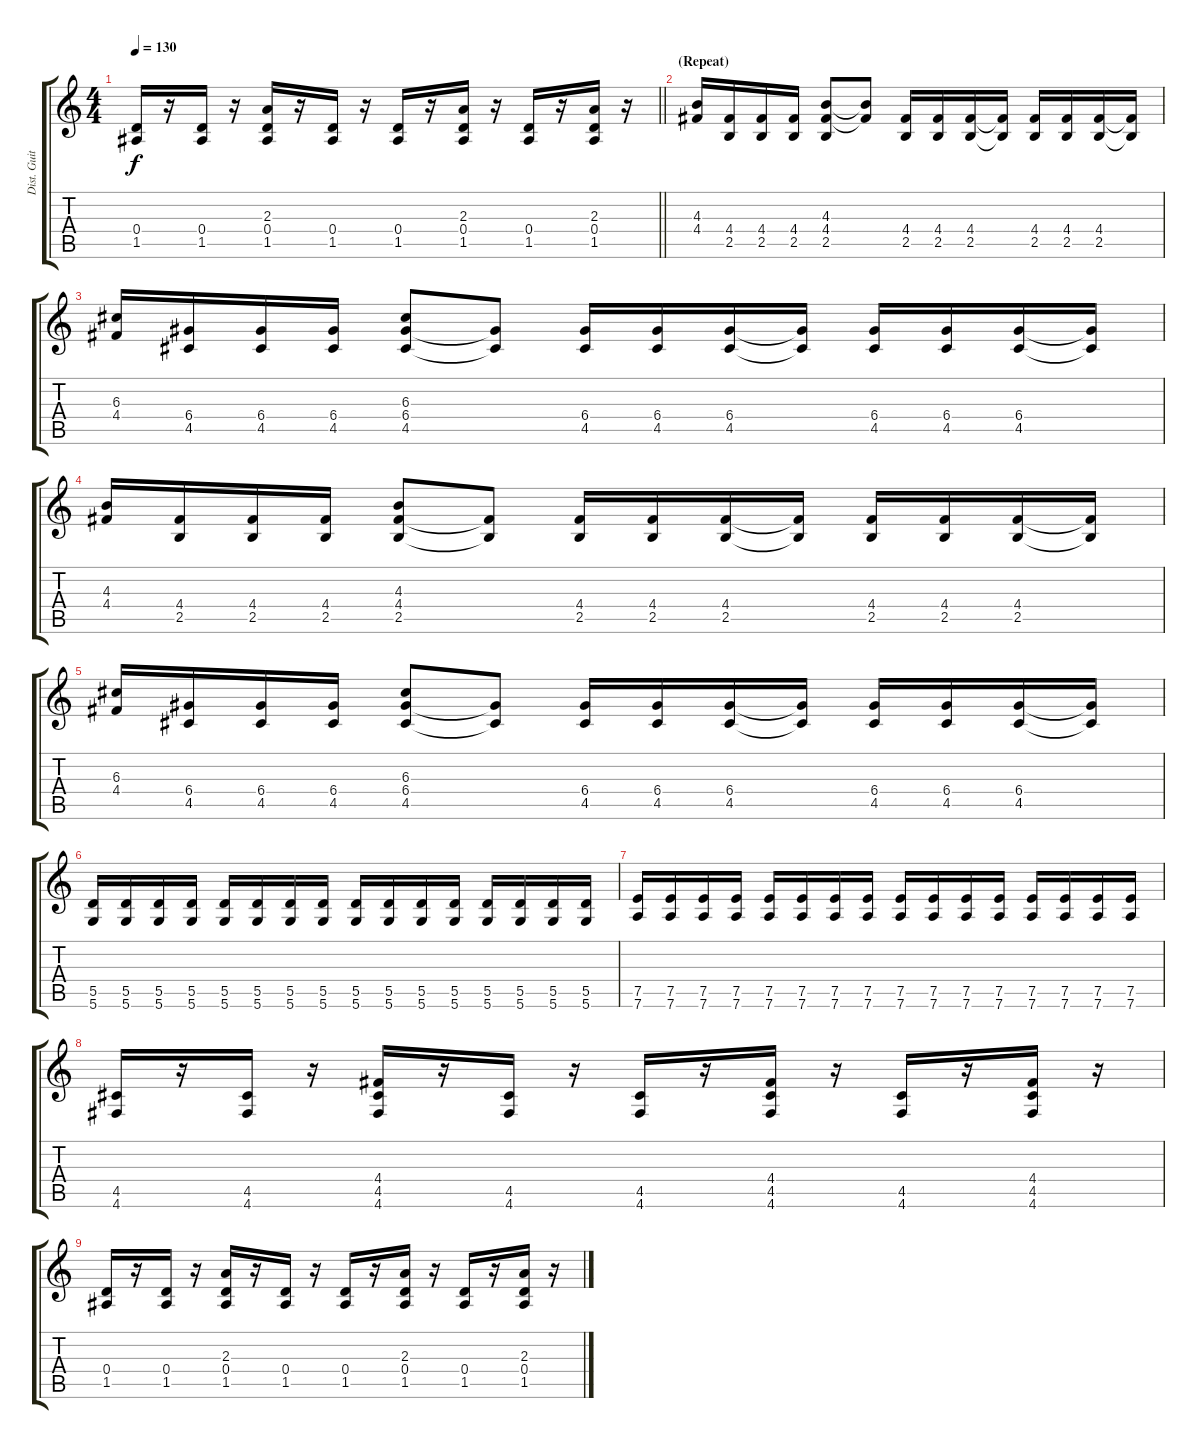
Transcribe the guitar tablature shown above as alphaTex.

\track ("Dist. Guitar" "Dist. Guit") {instrument distortionguitar}
\staff {score tabs}
\tuning (E4 B3 G3 D3 A2 D2) {hide}
\ts (4 4)
\tempo 130
\clef g2
\barLineRight lightlight
\ks c
(0.4 1.5).16{dy f} r.16 (0.4 1.5).16 r.16 (2.3 0.4 1.5).16 r.16 (0.4 1.5).16 r.16 (0.4 1.5).16 r.16 (2.3 0.4 1.5).16 r.16 (0.4 1.5).16 r.16 (2.3 0.4 1.5).16 r.16 |
\section ("" "(Repeat)")
(4.3 4.4).16 (4.4 2.5).16 (4.4 2.5).16 (4.4 2.5).16 (4.3 4.4 2.5).8 (4.3{t} 4.4{t}).8 (4.4 2.5).16 (4.4 2.5).16 (4.4 2.5).16 (4.4{t} 2.5{t}).16 (4.4 2.5).16 (4.4 2.5).16 (4.4 2.5).16 (4.4{t} 2.5{t}).16 |
(6.3 4.4).16 (6.4 4.5).16 (6.4 4.5).16 (6.4 4.5).16 (6.3 6.4 4.5).8 (6.4{t} 4.5{t}).8 (6.4 4.5).16 (6.4 4.5).16 (6.4 4.5).16 (6.4{t} 4.5{t}).16 (6.4 4.5).16 (6.4 4.5).16 (6.4 4.5).16 (6.4{t} 4.5{t}).16 |
(4.3 4.4).16 (4.4 2.5).16 (4.4 2.5).16 (4.4 2.5).16 (4.3 4.4 2.5).8 (4.4{t} 2.5{t}).8 (4.4 2.5).16 (4.4 2.5).16 (4.4 2.5).16 (4.4{t} 2.5{t}).16 (4.4 2.5).16 (4.4 2.5).16 (4.4 2.5).16 (4.4{t} 2.5{t}).16 |
(6.3 4.4).16 (6.4 4.5).16 (6.4 4.5).16 (6.4 4.5).16 (6.3 6.4 4.5).8 (6.4{t} 4.5{t}).8 (6.4 4.5).16 (6.4 4.5).16 (6.4 4.5).16 (6.4{t} 4.5{t}).16 (6.4 4.5).16 (6.4 4.5).16 (6.4 4.5).16 (6.4{t} 4.5{t}).16 |
(5.5 5.6).16 (5.5 5.6).16 (5.5 5.6).16 (5.5 5.6).16 (5.5 5.6).16 (5.5 5.6).16 (5.5 5.6).16 (5.5 5.6).16 (5.5 5.6).16 (5.5 5.6).16 (5.5 5.6).16 (5.5 5.6).16 (5.5 5.6).16 (5.5 5.6).16 (5.5 5.6).16 (5.5 5.6).16 |
(7.5 7.6).16 (7.5 7.6).16 (7.5 7.6).16 (7.5 7.6).16 (7.5 7.6).16 (7.5 7.6).16 (7.5 7.6).16 (7.5 7.6).16 (7.5 7.6).16 (7.5 7.6).16 (7.5 7.6).16 (7.5 7.6).16 (7.5 7.6).16 (7.5 7.6).16 (7.5 7.6).16 (7.5 7.6).16 |
(4.5 4.6).16 r.16 (4.5 4.6).16 r.16 (4.4 4.5 4.6).16 r.16 (4.5 4.6).16 r.16 (4.5 4.6).16 r.16 (4.4 4.5 4.6).16 r.16 (4.5 4.6).16 r.16 (4.4 4.5 4.6).16 r.16 |
(0.4 1.5).16 r.16 (0.4 1.5).16 r.16 (2.3 0.4 1.5).16 r.16 (0.4 1.5).16 r.16 (0.4 1.5).16 r.16 (2.3 0.4 1.5).16 r.16 (0.4 1.5).16 r.16 (2.3 0.4 1.5).16 r.16
